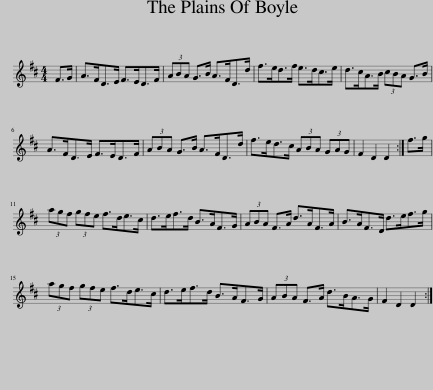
X:1
L:1/8
M:4/4
I:linebreak $
K:D
V:1 treble
V:1
 F>G | A>FD>E F>ED>F | (3ABA G>B A>FD>d | f>ed>f e>dc>e | d>cA>B (3cBA G>B |$ %5
 A>FD>E F>ED>F | (3ABA G>B A>FD>d | f>ed>c (3ABA (3GAG | F2 D2 D2 :| f>g |$ %10
 (3agf (3gfe f>de>c | d>ef>d B>AF>G | (3ABA F>A d>AF>A | B>AF>D d>ef>g |$ (3agf (3gfe f>de>c | %15
 d>ef>d B>AF>G | (3ABA F>A d>BA>G | F2 D2 D2 :| %18
